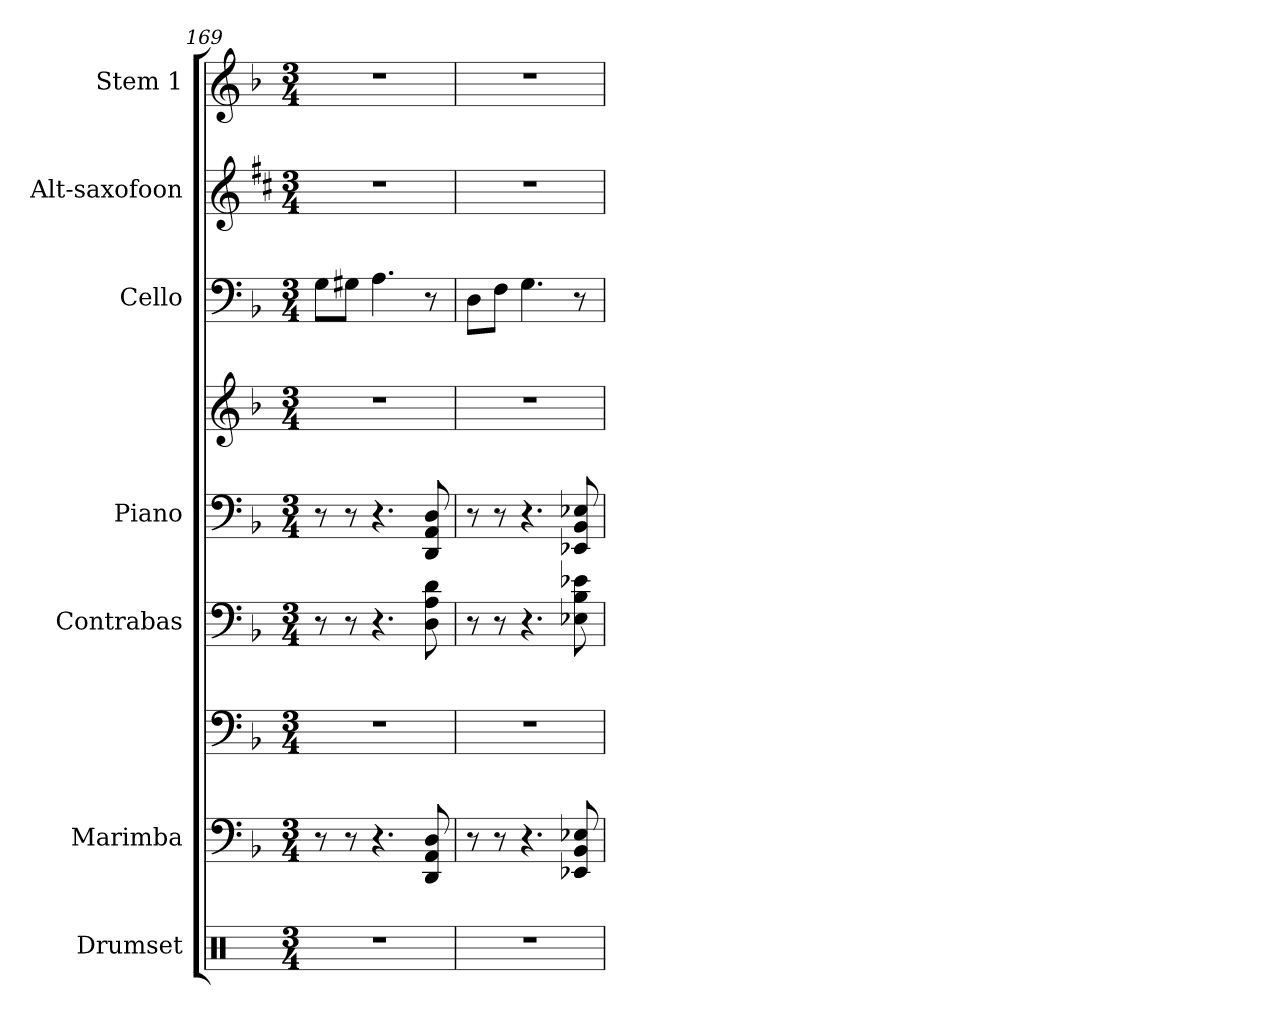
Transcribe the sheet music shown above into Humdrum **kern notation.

**kern	**kern	**kern	**kern	**kern	**kern	**kern	**kern	**kern
*part7	*part6	*part6	*part5	*part4	*part4	*part3	*part2	*part1
*staff9	*staff8	*staff7	*staff6	*staff5	*staff4	*staff3	*staff2	*staff1
*I"Drumset	*I"Marimba	*	*I"Contrabas	*I"Piano	*	*I"Cello	*I"Alt-saxofoon	*I"Stem 1
*I'D. set	*I'Mrm.	*	*I'Ca. Bs.	*I'Pno.	*	*	*I'A. Sax.	*I'Stm. 1
!!LO:PB:g=z
*clefX	*clefF4	*clefF4	*clefF4	*clefF4	*clefG2	*clefF4	*clefG2	*clefG2
*	*	*	*ITrd7c12	*	*	*	*ITrd5c9	*
*k[]	*k[b-]	*k[b-]	*k[b-]	*k[b-]	*k[b-]	*k[b-]	*k[b-]	*k[b-]
*M3/4	*M3/4	*M3/4	*M3/4	*M3/4	*M3/4	*M3/4	*M3/4	*M3/4
=169	=169	=169	=169	=169	=169	=169	=169	=169
2.r	8r	2.r	8r	8r	2.r	8G\L	2.r	2.r
.	8r	.	8r	8r	.	8G#X\J	.	.
.	4.r	.	4.r	4.r	.	4.A\	.	.
.	8DD/ 8AA/ 8D/	.	8DD\ 8AA\ 8D\	8DD/ 8AA/ 8D/	.	8r	.	.
=170	=170	=170	=170	=170	=170	=170	=170	=170
2.r	8r	2.r	8r	8r	2.r	8D\L	2.r	2.r
.	8r	.	8r	8r	.	8F\J	.	.
.	4.r	.	4.r	4.r	.	4.G\	.	.
.	8EE-X/ 8BB-/ 8E-X/	.	8EE-X\ 8BB-\ 8E-X\	8EE-X/ 8BB-/ 8E-X/	.	8r	.	.
=	=	=	=	=	=	=	=	=
*-	*-	*-	*-	*-	*-	*-	*-	*-
